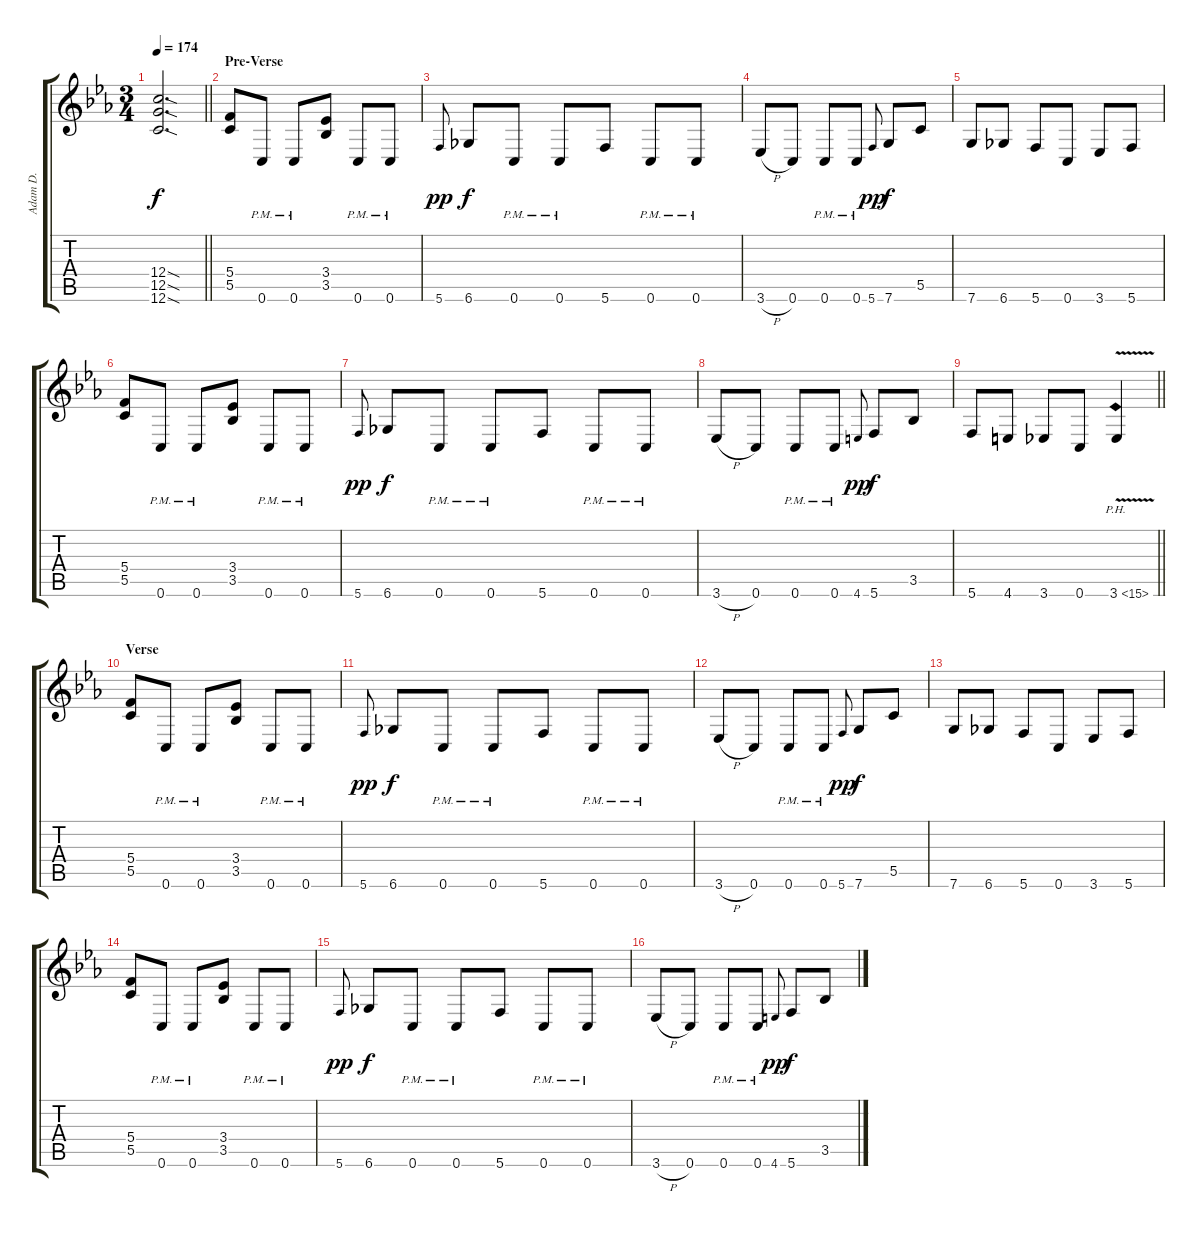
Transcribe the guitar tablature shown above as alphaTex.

\track ("Adam D." "Adam D.") {instrument distortionguitar}
\staff {score tabs}
\tuning (D4 A3 F3 C3 G2 C2) {hide}
\ts (3 4)
\tempo 174
\clef g2
\barLineRight lightlight
\ks cminor
(12.4{sod} 12.5{sod} 12.6{sod}).2{d dy f} |
\section ("" "Pre-Verse")
(5.4 5.5).8{balance 12} 0.6{pm}.8 0.6{pm}.8 (3.4 3.5).8 0.6{pm}.8 0.6{pm}.8 |
5.6.8{gr onbeat dy pp} 6.6.8{dy f} 0.6{pm}.8 0.6{pm}.8 5.6.8 0.6{pm}.8 0.6{pm}.8 |
3.6{h}.8 0.6.8 0.6{pm}.8 0.6{pm}.8 5.6.8{gr onbeat dy pp} 7.6.8{dy f} 5.5.8 |
7.6.8 6.6.8 5.6.8 0.6.8 3.6.8 5.6.8 |
(5.4 5.5).8 0.6{pm}.8 0.6{pm}.8 (3.4 3.5).8 0.6{pm}.8 0.6{pm}.8 |
5.6.8{gr onbeat dy pp} 6.6.8{dy f} 0.6{pm}.8 0.6{pm}.8 5.6.8 0.6{pm}.8 0.6{pm}.8 |
3.6{h}.8 0.6.8 0.6{pm}.8 0.6{pm}.8 4.6.8{gr onbeat dy pp} 5.6.8{dy f} 3.5.8 |
\barLineRight lightlight
5.6.8 4.6.8 3.6.8 0.6.8 3.6{ph 12 v}.4 |
\section ("" "Verse")
(5.4 5.5).8 0.6{pm}.8 0.6{pm}.8 (3.4 3.5).8 0.6{pm}.8 0.6{pm}.8 |
5.6.8{gr onbeat dy pp} 6.6.8{dy f} 0.6{pm}.8 0.6{pm}.8 5.6.8 0.6{pm}.8 0.6{pm}.8 |
3.6{h}.8 0.6.8 0.6{pm}.8 0.6{pm}.8 5.6.8{gr onbeat dy pp} 7.6.8{dy f} 5.5.8 |
7.6.8 6.6.8 5.6.8 0.6.8 3.6.8 5.6.8 |
(5.4 5.5).8 0.6{pm}.8 0.6{pm}.8 (3.4 3.5).8 0.6{pm}.8 0.6{pm}.8 |
5.6.8{gr onbeat dy pp} 6.6.8{dy f} 0.6{pm}.8 0.6{pm}.8 5.6.8 0.6{pm}.8 0.6{pm}.8 |
3.6{h}.8 0.6.8 0.6{pm}.8 0.6{pm}.8 4.6.8{gr onbeat dy pp} 5.6.8{dy f} 3.5.8
